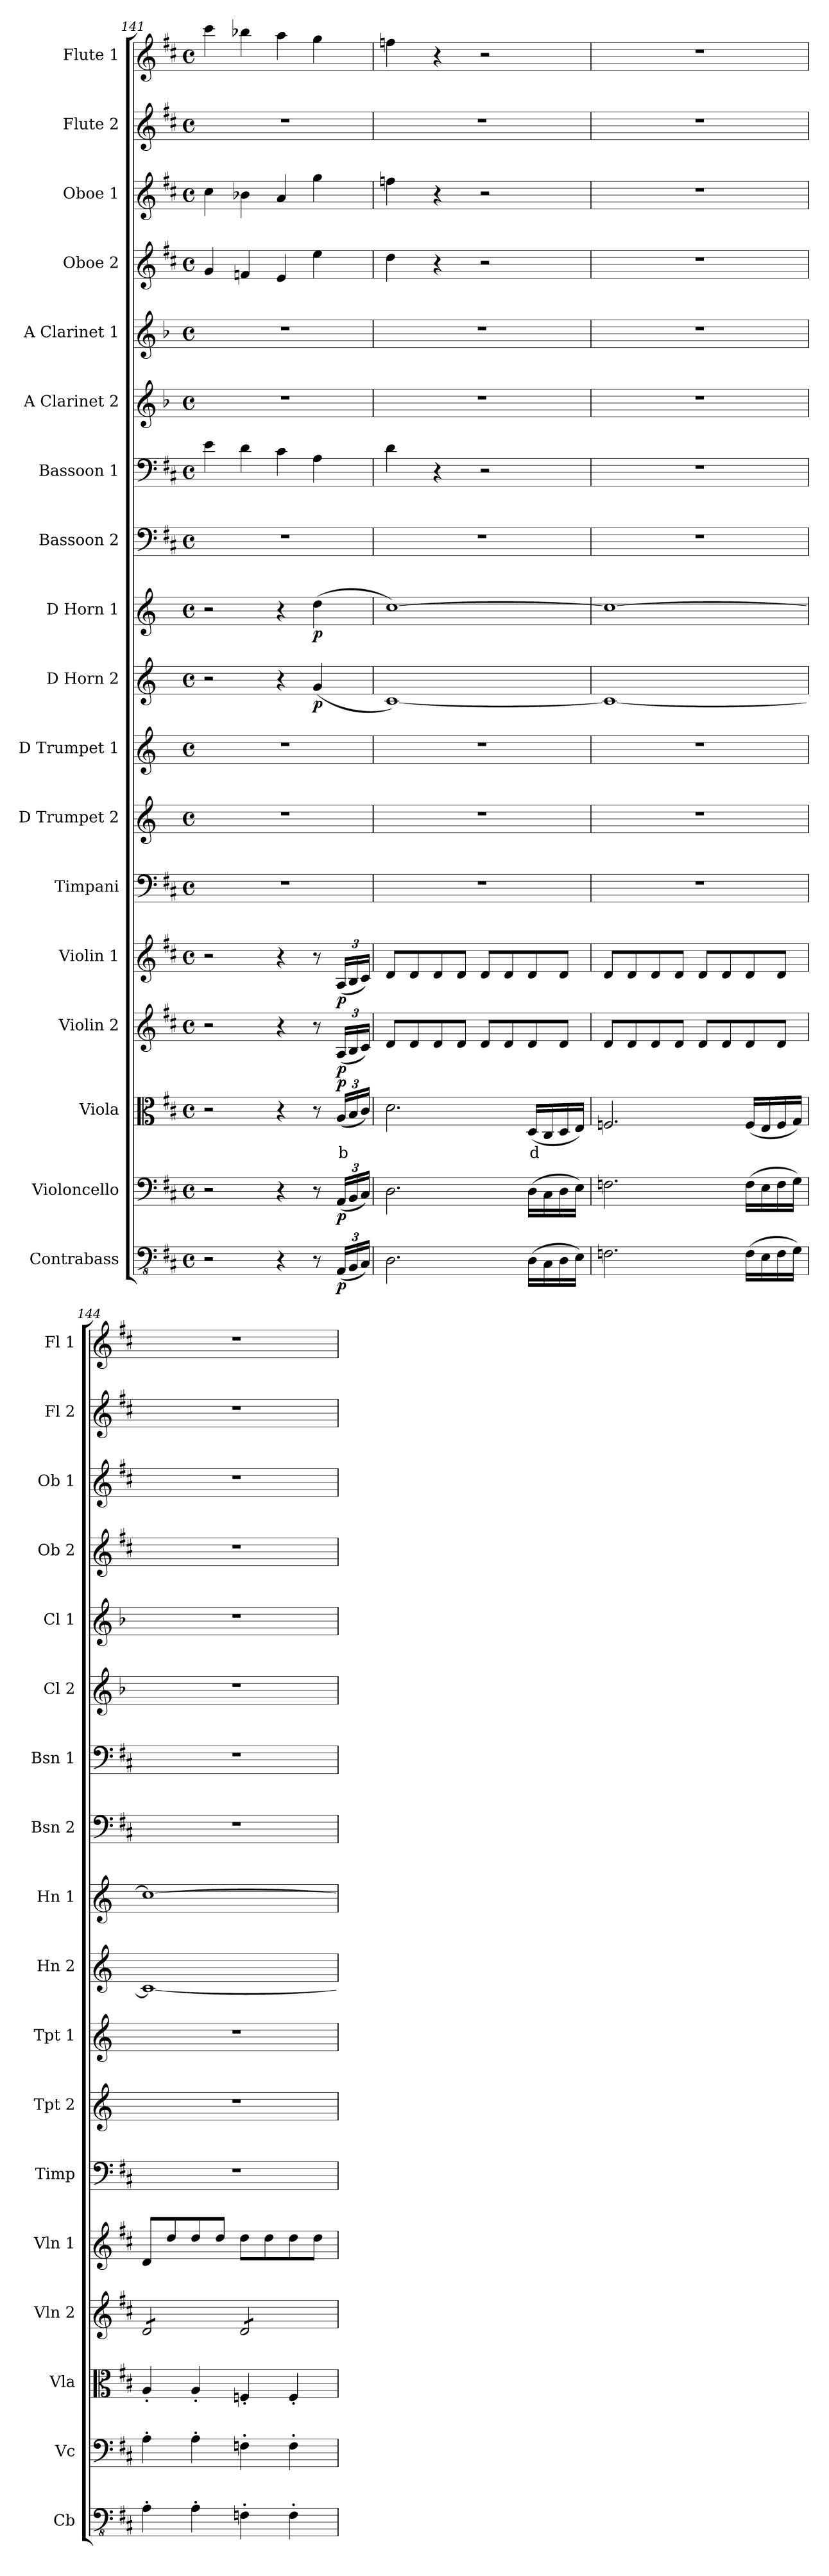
**kern	**dynam	**kern	**dynam	**kern	**text	**dynam	**kern	**dynam	**kern	**dynam	**kern	**kern	**kern	**kern	**dynam	**kern	**dynam	**kern	**kern	**kern	**kern	**kern	**kern	**kern	**kern
*part18	*part18	*part17	*part17	*part16	*part16	*part16	*part15	*part15	*part14	*part14	*part13	*part12	*part11	*part10	*part10	*part9	*part9	*part8	*part7	*part6	*part5	*part4	*part3	*part2	*part1
*staff18	*staff18	*staff17	*staff17	*staff16	*staff16	*staff16	*staff15	*staff15	*staff14	*staff14	*staff13	*staff12	*staff11	*staff10	*staff10	*staff9	*staff9	*staff8	*staff7	*staff6	*staff5	*staff4	*staff3	*staff2	*staff1
*I"Contrabass	*	*I"Violoncello	*	*I"Viola	*	*	*I"Violin 2	*	*I"Violin 1	*	*I"Timpani	*I"D Trumpet 2	*I"D Trumpet 1	*I"D Horn 2	*	*I"D Horn 1	*	*I"Bassoon 2	*I"Bassoon 1	*I"A Clarinet 2	*I"A Clarinet 1	*I"Oboe 2	*I"Oboe 1	*I"Flute 2	*I"Flute 1
*I'Cb	*	*I'Vc	*	*I'Vla	*	*	*I'Vln 2	*	*I'Vln 1	*	*I'Timp	*I'Tpt 2	*I'Tpt 1	*I'Hn 2	*	*I'Hn 1	*	*I'Bsn 2	*I'Bsn 1	*I'Cl 2	*I'Cl 1	*I'Ob 2	*I'Ob 1	*I'Fl 2	*I'Fl 1
*clefFv4	*	*clefF4	*	*clefC3	*	*	*clefG2	*	*clefG2	*	*clefF4	*clefG2	*clefG2	*clefG2	*	*clefG2	*	*clefF4	*clefF4	*clefG2	*clefG2	*clefG2	*clefG2	*clefG2	*clefG2
*	*	*	*	*	*	*	*	*	*	*	*	*ITrd-1c-2	*ITrd-1c-2	*ITrd6c10	*	*ITrd6c10	*	*	*	*ITrd2c3	*ITrd2c3	*	*	*	*
*k[f#c#]	*	*k[f#c#]	*	*k[f#c#]	*	*	*k[f#c#]	*	*k[f#c#]	*	*k[f#c#]	*k[f#c#]	*k[f#c#]	*k[f#c#]	*	*k[f#c#]	*	*k[f#c#]	*k[f#c#]	*k[f#c#]	*k[f#c#]	*k[f#c#]	*k[f#c#]	*k[f#c#]	*k[f#c#]
*M4/4	*	*M4/4	*	*M4/4	*	*	*M4/4	*	*M4/4	*	*M4/4	*M4/4	*M4/4	*M4/4	*	*M4/4	*	*M4/4	*M4/4	*M4/4	*M4/4	*M4/4	*M4/4	*M4/4	*M4/4
*met(c)	*	*met(c)	*	*met(c)	*	*	*met(c)	*	*met(c)	*	*met(c)	*met(c)	*met(c)	*met(c)	*	*met(c)	*	*met(c)	*met(c)	*met(c)	*met(c)	*met(c)	*met(c)	*met(c)	*met(c)
=141	=141	=141	=141	=141	=141	=141	=141	=141	=141	=141	=141	=141	=141	=141	=141	=141	=141	=141	=141	=141	=141	=141	=141	=141	=141
2r	.	2r	.	2r	.	.	2r	.	2r	.	1r	1r	1r	2r	.	2r	.	1r	4e\	1r	1r	4g/	4cc#\	1r	4ccc#\
.	.	.	.	.	.	.	.	.	.	.	.	.	.	.	.	.	.	.	4d\	.	.	4fn/	4b-X\	.	4bb-X\
4r	.	4r	.	4r	.	.	4r	.	4r	.	.	.	.	4r	.	4r	.	.	4c#\	.	.	4e/	4a/	.	4aa\
!	!	!	!	!	!	!	!	!	!	!	!	!	!	!	!LO:DY:b	!	!LO:DY:b	!	!	!	!	!	!	!	!
8r	.	8r	.	8r	.	.	8r	.	8r	.	.	.	.	(4A/	p	(4e\	p	.	4A\	.	.	4ee\	4gg\	.	4gg\
*Xbrackettup	*	*Xbrackettup	*	*Xbrackettup	*	*	*	*	*	*	*	*	*	*	*	*	*	*	*	*	*	*	*	*	*
!	!	!	!	!	!LO:LY:b:color=#FF0000	!	!	!	!	!	!	!	!	!	!	!	!	!	!	!	!	!	!	!	!
*	*	*	*	*	*	*	*Xbrackettup	*	*Xbrackettup	*	*	*	*	*	*	*	*	*	*	*	*	*	*	*	*
!	!LO:DY:b	!	!LO:DY:b	!	!	!LO:DY:b	!	!LO:DY:b	!	!LO:DY:b	!	!	!	!	!	!	!	!	!	!	!	!	!	!	!
(24AAA/LL	p	(24AA/LL	p	(24A/LL	b	p	(24A/LL	p	(24A/LL	p	.	.	.	.	.	.	.	.	.	.	.	.	.	.	.
24BBB/	.	24BB/	.	24B/	.	.	24B/	.	24B/	.	.	.	.	.	.	.	.	.	.	.	.	.	.	.	.
24CC#/JJ)	.	24C#/JJ)	.	24c#/JJ)	.	.	24c#/JJ)	.	24c#/JJ)	.	.	.	.	.	.	.	.	.	.	.	.	.	.	.	.
!!LO:PB:g=z
=142	=142	=142	=142	=142	=142	=142	=142	=142	=142	=142	=142	=142	=142	=142	=142	=142	=142	=142	=142	=142	=142	=142	=142	=142	=142
2.DD\	.	2.D\	.	2.d\	.	.	8d/L	.	8d/L	.	1r	1r	1r	[1D)	.	[1d)	.	1r	4d\	1r	1r	4dd\	4ffn\	1r	4ffn\
.	.	.	.	.	.	.	8d/	.	8d/	.	.	.	.	.	.	.	.	.	.	.	.	.	.	.	.
.	.	.	.	.	.	.	8d/	.	8d/	.	.	.	.	.	.	.	.	.	4r	.	.	4r	4r	.	4r
.	.	.	.	.	.	.	8d/J	.	8d/J	.	.	.	.	.	.	.	.	.	.	.	.	.	.	.	.
.	.	.	.	.	.	.	8d/L	.	8d/L	.	.	.	.	.	.	.	.	.	2r	.	.	2r	2r	.	2r
.	.	.	.	.	.	.	8d/	.	8d/	.	.	.	.	.	.	.	.	.	.	.	.	.	.	.	.
!	!	!	!	!	!LO:LY:b:color=#FF0000	!	!	!	!	!	!	!	!	!	!	!	!	!	!	!	!	!	!	!	!
(16DD\LL	.	(16D\LL	.	(16D/LL	d	.	8d/	.	8d/	.	.	.	.	.	.	.	.	.	.	.	.	.	.	.	.
16CC#\	.	16C#\	.	16C#/	.	.	.	.	.	.	.	.	.	.	.	.	.	.	.	.	.	.	.	.	.
16DD\	.	16D\	.	16D/	.	.	8d/J	.	8d/J	.	.	.	.	.	.	.	.	.	.	.	.	.	.	.	.
16EE\JJ)	.	16E\JJ)	.	16E/JJ)	.	.	.	.	.	.	.	.	.	.	.	.	.	.	.	.	.	.	.	.	.
=143	=143	=143	=143	=143	=143	=143	=143	=143	=143	=143	=143	=143	=143	=143	=143	=143	=143	=143	=143	=143	=143	=143	=143	=143	=143
2.FFn\	.	2.Fn\	.	2.Fn/	.	.	8d/L	.	8d/L	.	1r	1r	1r	1D_	.	1d_	.	1r	1r	1r	1r	1r	1r	1r	1r
.	.	.	.	.	.	.	8d/	.	8d/	.	.	.	.	.	.	.	.	.	.	.	.	.	.	.	.
.	.	.	.	.	.	.	8d/	.	8d/	.	.	.	.	.	.	.	.	.	.	.	.	.	.	.	.
.	.	.	.	.	.	.	8d/J	.	8d/J	.	.	.	.	.	.	.	.	.	.	.	.	.	.	.	.
.	.	.	.	.	.	.	8d/L	.	8d/L	.	.	.	.	.	.	.	.	.	.	.	.	.	.	.	.
.	.	.	.	.	.	.	8d/	.	8d/	.	.	.	.	.	.	.	.	.	.	.	.	.	.	.	.
(16FF\LL	.	(16F\LL	.	(16F/LL	.	.	8d/	.	8d/	.	.	.	.	.	.	.	.	.	.	.	.	.	.	.	.
16EE\	.	16E\	.	16E/	.	.	.	.	.	.	.	.	.	.	.	.	.	.	.	.	.	.	.	.	.
16FF\	.	16F\	.	16F/	.	.	8d/J	.	8d/J	.	.	.	.	.	.	.	.	.	.	.	.	.	.	.	.
16GG\JJ)	.	16G\JJ)	.	16G/JJ)	.	.	.	.	.	.	.	.	.	.	.	.	.	.	.	.	.	.	.	.	.
=144	=144	=144	=144	=144	=144	=144	=144	=144	=144	=144	=144	=144	=144	=144	=144	=144	=144	=144	=144	=144	=144	=144	=144	=144	=144
*	*	*	*	*	*	*	*tremolo	*	*	*	*	*	*	*	*	*	*	*	*	*	*	*	*	*	*
4AA'\	.	4A'\	.	4A'/	.	.	8d/L	.	8d/L	.	1r	1r	1r	1D_	.	1d_	.	1r	1r	1r	1r	1r	1r	1r	1r
.	.	.	.	.	.	.	8d/	.	8dd/	.	.	.	.	.	.	.	.	.	.	.	.	.	.	.	.
4AA'\	.	4A'\	.	4A'/	.	.	8d/	.	8dd/	.	.	.	.	.	.	.	.	.	.	.	.	.	.	.	.
.	.	.	.	.	.	.	8d/J	.	8dd/J	.	.	.	.	.	.	.	.	.	.	.	.	.	.	.	.
4FFn'\	.	4Fn'\	.	4Fn'/	.	.	8d/L	.	8dd\L	.	.	.	.	.	.	.	.	.	.	.	.	.	.	.	.
.	.	.	.	.	.	.	8d/	.	8dd\	.	.	.	.	.	.	.	.	.	.	.	.	.	.	.	.
4FF'\	.	4F'\	.	4F'/	.	.	8d/	.	8dd\	.	.	.	.	.	.	.	.	.	.	.	.	.	.	.	.
.	.	.	.	.	.	.	8d/J	.	8dd\J	.	.	.	.	.	.	.	.	.	.	.	.	.	.	.	.
*	*	*	*	*	*	*	*Xtremolo	*	*	*	*	*	*	*	*	*	*	*	*	*	*	*	*	*	*
=	=	=	=	=	=	=	=	=	=	=	=	=	=	=	=	=	=	=	=	=	=	=	=	=	=
*-	*-	*-	*-	*-	*-	*-	*-	*-	*-	*-	*-	*-	*-	*-	*-	*-	*-	*-	*-	*-	*-	*-	*-	*-	*-
